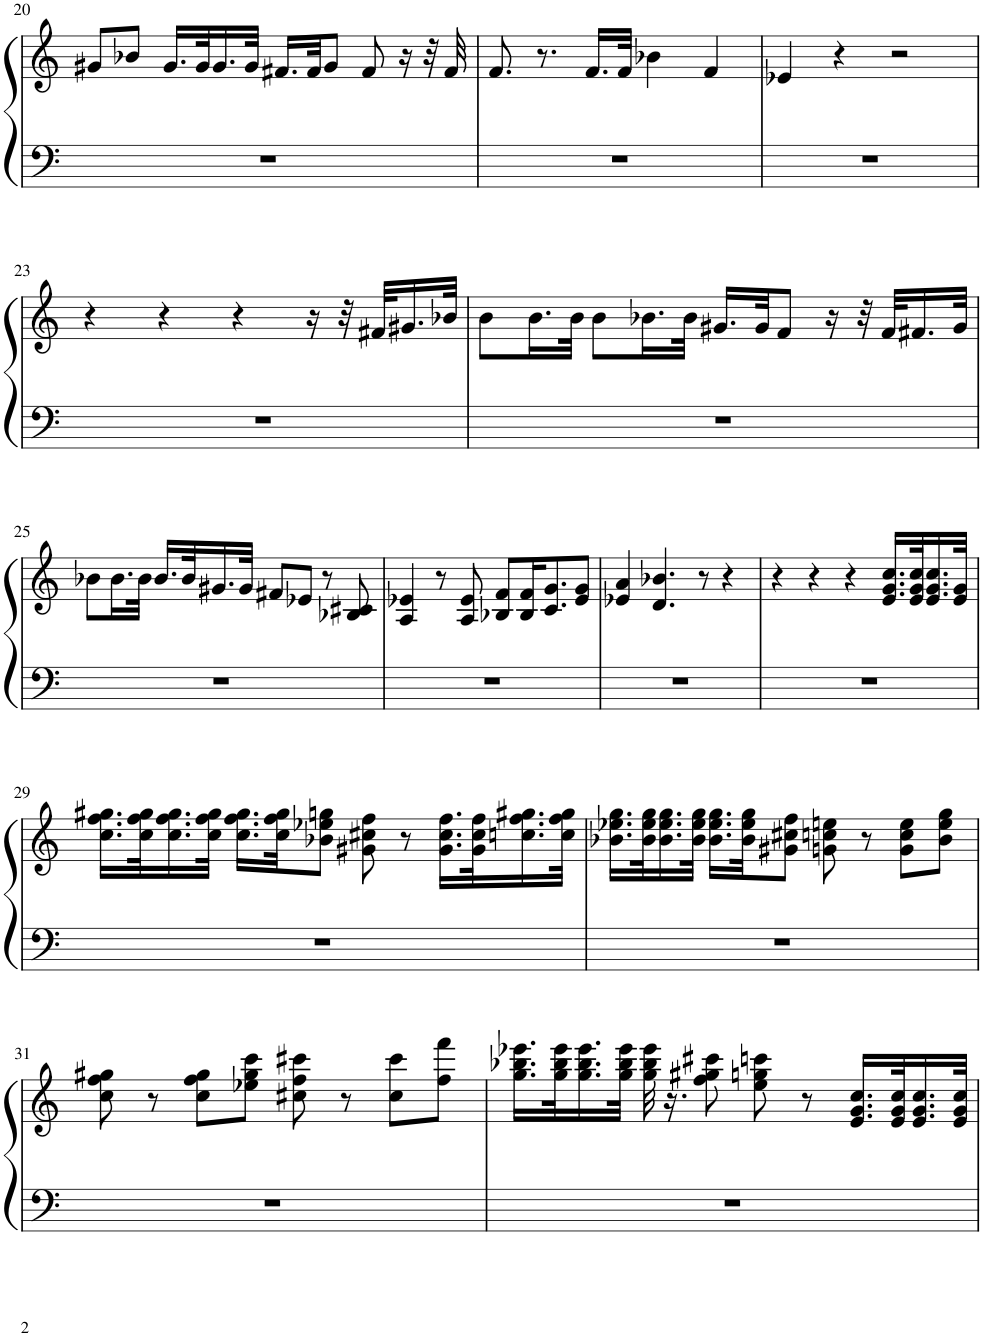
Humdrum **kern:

**kern	**kern
*part1	*part1
*staff2	*staff1
*I"Piano	*
*I'Pno.	*
!!LO:PB:g=z
*clefF4	*clefG2
*k[]	*k[]
*M4/4	*M4/4
=20	=20
1r	8g#X/L
.	8b-X/J
.	16.g#/LL
.	32g#/K
.	16.g#/
.	32g#/JJk
.	16.f#X/LL
.	32f#/JK
.	8g#/J
.	8f#/
.	16r
.	32r
.	32f#/
=21	=21
1r	8.f/
.	8.r
.	16.f/LL
.	32f/JJk
.	4b-X\
.	4f/
=22	=22
1r	4e-X/
.	4r
.	2r
!!LO:LB:g=z
=23	=23
1r	4r
.	4r
.	4r
.	16r
.	32r
.	32f#X/KLL
.	16.g#X/
.	32b-X/JJk
=24	=24
1r	8b\L
.	16.b\L
.	32b\JJk
.	8b\L
.	16.b-X\L
.	32b-\JJk
.	16.g#X/LL
.	32g#/JK
.	8f/J
.	16r
.	32r
.	32f/KLL
.	16.f#X/
.	32g#/JJk
!!LO:LB:g=z
=25	=25
1r	8b-X\L
.	16.b-\L
.	32b-\JJk
.	16.b-/LL
.	32b-/K
.	16.g#X/
.	32g#/JJk
.	8f#X/L
.	8e-X/J
.	8r
.	8B-X/ 8c#X/
=26	=26
1r	4A/ 4e-X/
.	8r
.	8A/ 8e-/
.	8B-X/ 8f/L
.	16B-/ 16f/K
.	8.c/ 8.g/
.	8e-/ 8g/J
=27	=27
1r	4e-X/ 4a/
.	4.d/ 4.b-X/
.	8r
.	4r
=28	=28
1r	4r
.	4r
.	4r
.	16.e/ 16.g/ 16.cc/LL
.	32e/ 32g/ 32cc/K
.	16.e/ 16.g/ 16.cc/
.	32e/ 32g/JJk
!!LO:LB:g=z
=29	=29
1r	16.cc\ 16.ff\ 16.gg#X\LL
.	32cc\ 32ff\ 32gg#\K
.	16.cc\ 16.ff\ 16.gg#\
.	32cc\ 32ff\ 32gg#\JJk
.	16.cc\ 16.ff\ 16.gg#\LL
.	32cc\ 32ff\ 32gg#\JK
.	8b-X\ 8ee-X\ 8ggn\J
.	8g#X\ 8cc#X\ 8ff\
.	8r
.	16.g#\ 16.cc#\ 16.ff\LL
.	32g#\ 32cc#\ 32ff\K
.	16.ccn\ 16.ff\ 16.gg#X\
.	32cc\ 32ff\ 32gg#\JJk
=30	=30
1r	16.b-X\ 16.ee-X\ 16.gg\LL
.	32b-\ 32ee-\ 32gg\K
.	16.b-\ 16.ee-\ 16.gg\
.	32b-\ 32ee-\ 32gg\JJk
.	16.b-\ 16.ee-\ 16.gg\LL
.	32b-\ 32ee-\ 32gg\JK
.	8g#X\ 8cc#X\ 8ff\J
.	8gn\ 8ccn\ 8een\
.	8r
.	8g\ 8cc\ 8ee\L
.	8b-\ 8ee\ 8gg\J
!!LO:LB:g=z
=31	=31
1r	8cc\ 8ff\ 8gg#X\
.	8r
.	8cc\ 8ff\ 8gg#\L
.	8ee-X\ 8gg#\ 8ccc\J
.	8cc#X\ 8ff\ 8ccc#X\
.	8r
.	8cc#\ 8ccc#\L
.	8ff\ 8fff\J
=32	=32
1r	16.gg\ 16.bb-X\ 16.eee-X\LL
.	32gg\ 32bb-\ 32eee-\K
.	16.gg\ 16.bb-\ 16.eee-\
.	32gg\ 32bb-\ 32eee-\JJk
.	32gg\ 32bb-\ 32eee-\
.	16.r
.	8ff\ 8gg#X\ 8ccc#X\
.	8ee\ 8ggn\ 8cccn\
.	8r
.	16.e/ 16.g/ 16.cc/LL
.	32e/ 32g/ 32cc/K
.	16.e/ 16.g/ 16.cc/
.	32e/ 32g/ 32cc/JJk
=	=
*-	*-
